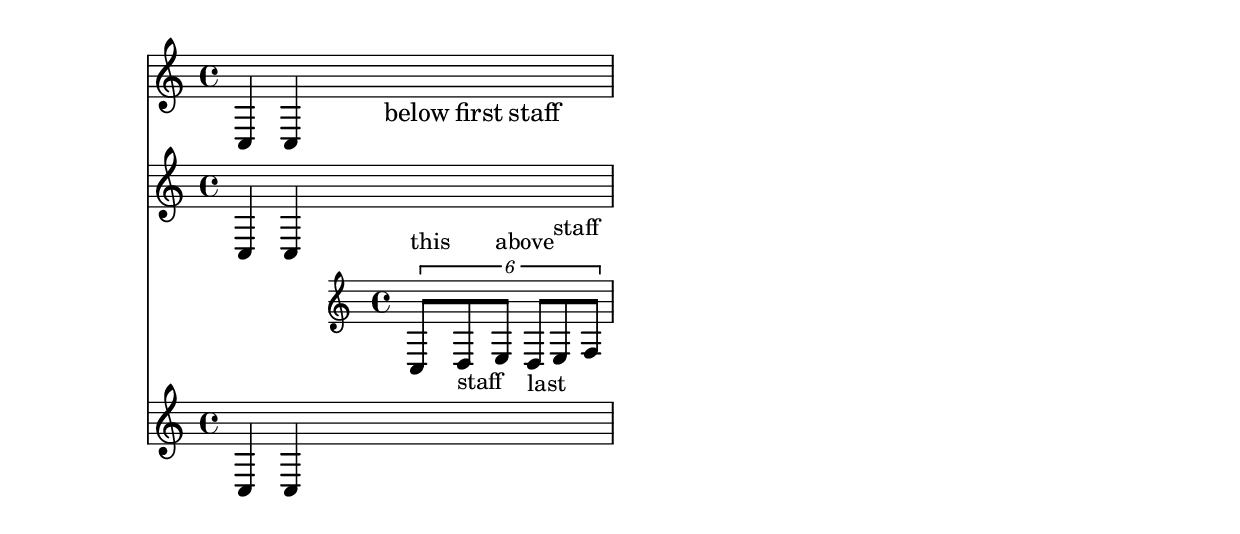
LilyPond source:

%% Do not edit this file; it is auto-generated from LSR http://lsr.dsi.unimi.it
%% This file is in the public domain.
%% Tags: vocal-music, tweaks-and-overrides, spacing
\version "2.11.35"

\header { texidoc = "
This snippet shows of to use the @code{alignBelowContext} and
@code{alignAboveContext} properties, which may be needed for text
elements (e.g. lyrics) positioning, but also for musical contents such
as ossias.
" }
% begin verbatim
\paper {
  ragged-right = ##t
}

\relative <<
  \new Staff = "1" { c4 c s2 }
  \new Staff = "2" { c4  c s2 }
  \new Staff = "3" { c4  c s2 }
  { \skip 2
    <<
      \lyrics {
	\set alignBelowContext = #"1"
	below8 first staff
      }
      \new Staff {
	\set Staff.alignAboveContext = #"3"
	\times 4/6 {
	  \override TextScript #'padding = #3
	  c8^"this" d_"staff" e^"above" d_"last" e^"staff" f
	}
      }
    >> }
>>
